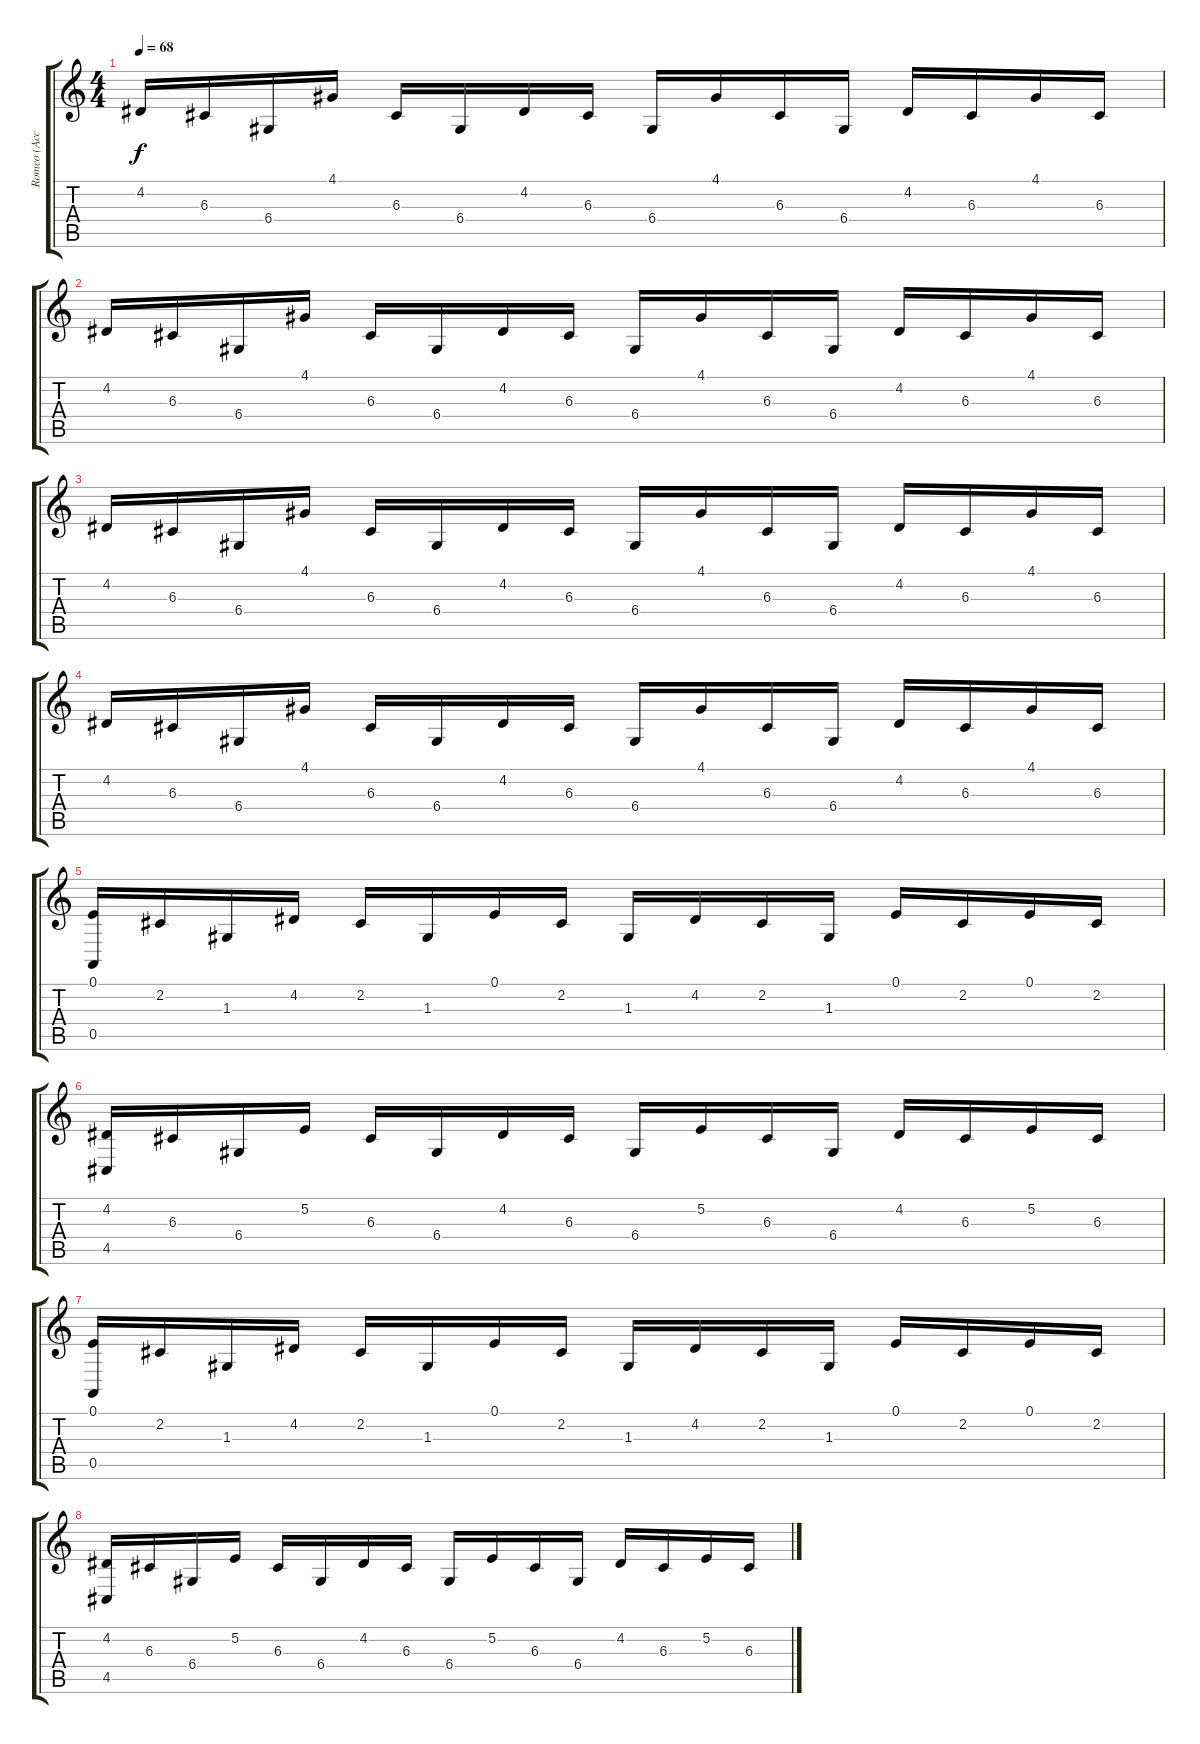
\track ("Romeo (Acc.)" "Romeo (Acc") {instrument orchestralharp}
\staff {score tabs}
\tuning (E4 B3 G3 D3 A2 E2) {hide}
\ts (4 4)
\tempo 68
\clef g2
\ks c
4.2.16{dy f} 6.3.16 6.4.16 4.1.16 6.3.16 6.4.16 4.2.16 6.3.16 6.4.16 4.1.16 6.3.16 6.4.16 4.2.16 6.3.16 4.1.16 6.3.16 |
4.2.16 6.3.16 6.4.16 4.1.16 6.3.16 6.4.16 4.2.16 6.3.16 6.4.16 4.1.16 6.3.16 6.4.16 4.2.16 6.3.16 4.1.16 6.3.16 |
4.2.16 6.3.16 6.4.16 4.1.16 6.3.16 6.4.16 4.2.16 6.3.16 6.4.16 4.1.16 6.3.16 6.4.16 4.2.16 6.3.16 4.1.16 6.3.16 |
4.2.16 6.3.16 6.4.16 4.1.16 6.3.16 6.4.16 4.2.16 6.3.16 6.4.16 4.1.16 6.3.16 6.4.16 4.2.16 6.3.16 4.1.16 6.3.16 |
(0.1 0.5).16 2.2.16 1.3.16 4.2.16 2.2.16 1.3.16 0.1.16 2.2.16 1.3.16 4.2.16 2.2.16 1.3.16 0.1.16 2.2.16 0.1.16 2.2.16 |
(4.2 4.5).16 6.3.16 6.4.16 5.2.16 6.3.16 6.4.16 4.2.16 6.3.16 6.4.16 5.2.16 6.3.16 6.4.16 4.2.16 6.3.16 5.2.16 6.3.16 |
(0.1 0.5).16 2.2.16 1.3.16 4.2.16 2.2.16 1.3.16 0.1.16 2.2.16 1.3.16 4.2.16 2.2.16 1.3.16 0.1.16 2.2.16 0.1.16 2.2.16 |
(4.2 4.5).16 6.3.16 6.4.16 5.2.16 6.3.16 6.4.16 4.2.16 6.3.16 6.4.16 5.2.16 6.3.16 6.4.16 4.2.16 6.3.16 5.2.16 6.3.16
